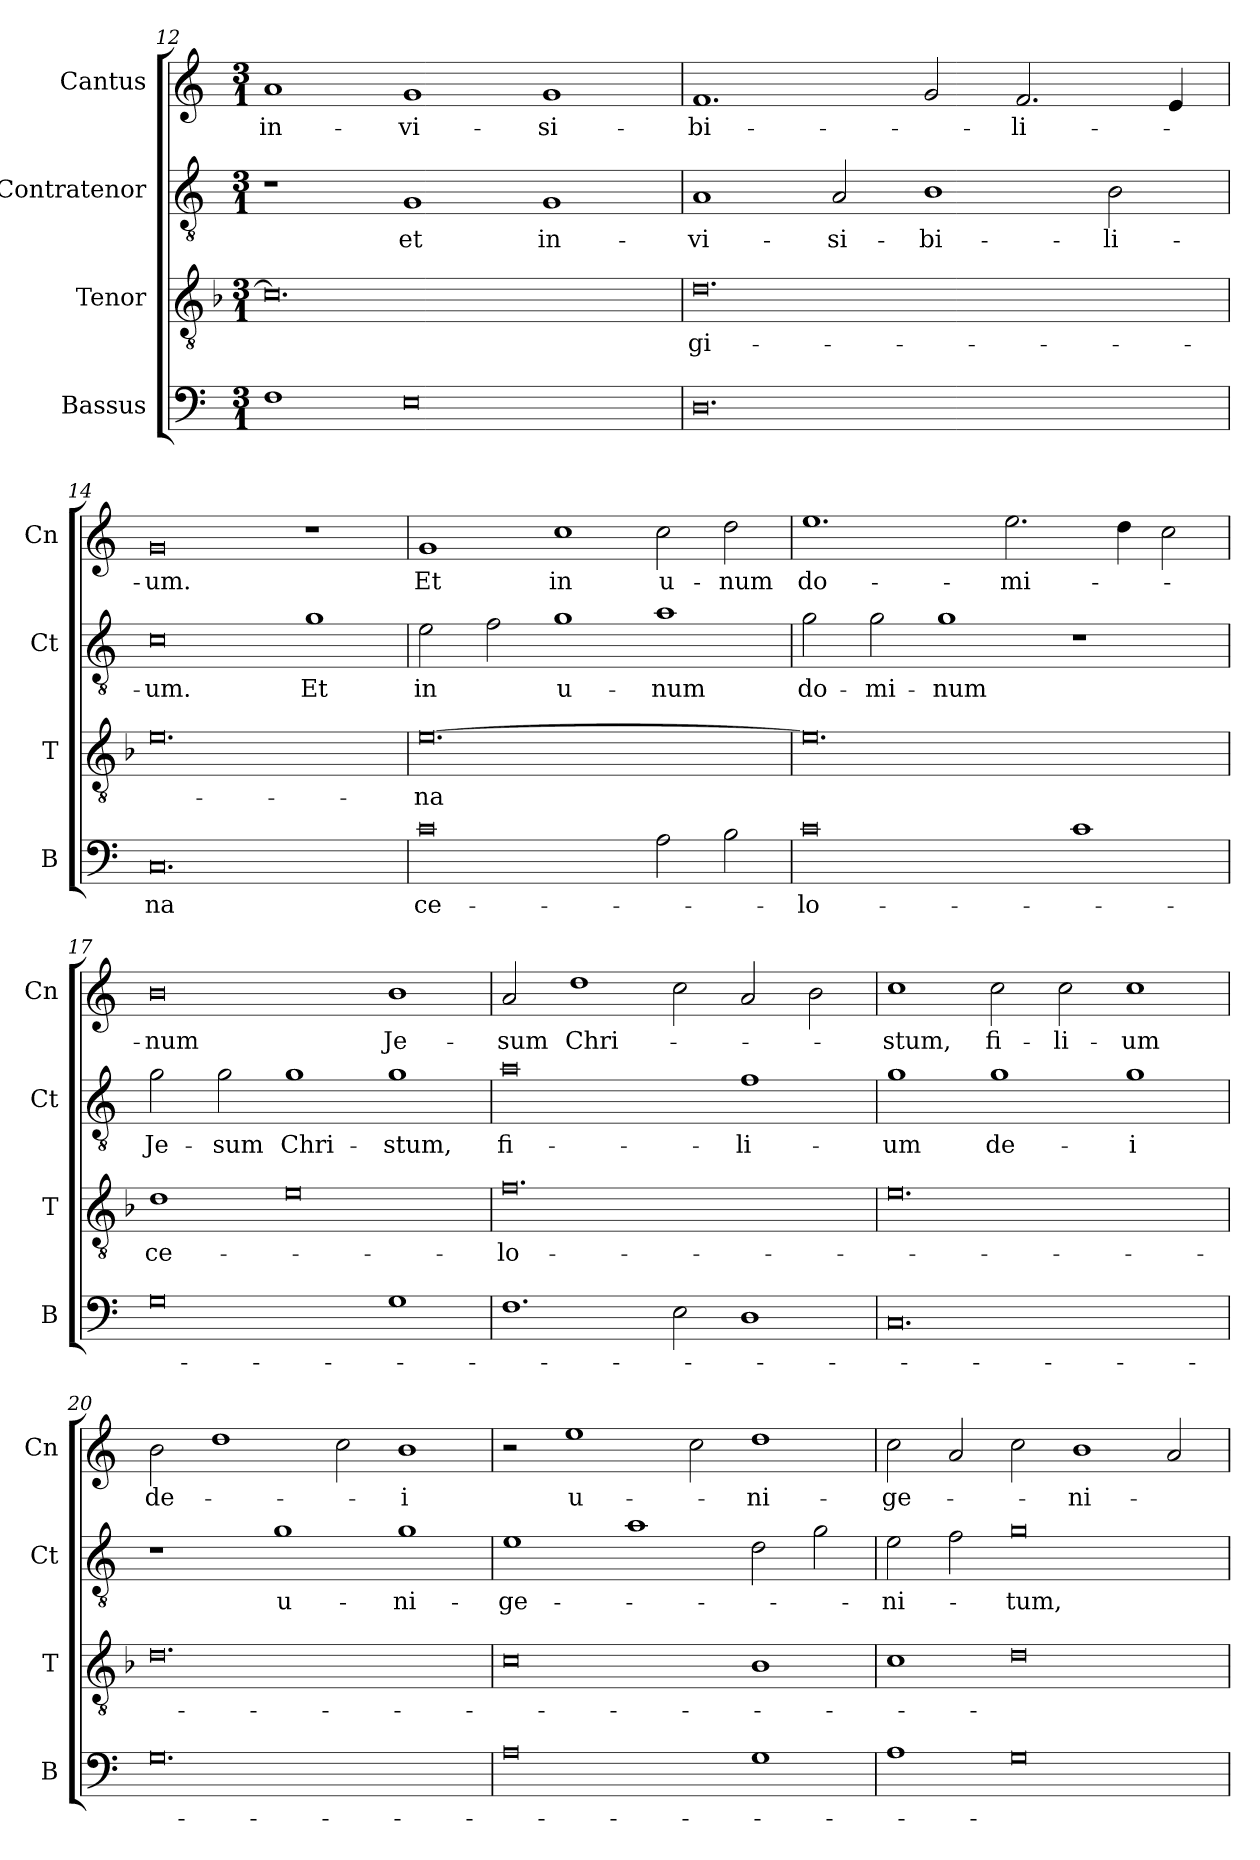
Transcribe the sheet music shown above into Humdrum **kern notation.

**kern	**text	**kern	**text	**kern	**text	**kern	**text
*part4	*part4	*part3	*part3	*part2	*part2	*part1	*part1
*staff4	*staff4	*staff3	*staff3	*staff2	*staff2	*staff1	*staff1
*I"Bassus	*	*I"Tenor	*	*I"Contratenor	*	*I"Cantus	*
*I'B	*	*I'T	*	*I'Ct	*	*I'Cn	*
*clefF4	*	*clefGv2	*	*clefGv2	*	*clefG2	*
*k[]	*	*k[b-]	*	*k[]	*	*k[]	*
*M3/1	*	*M3/1	*	*M3/1	*	*M3/1	*
=12	=12	=12	=12	=12	=12	=12	=12
1F	.	0.c]	.	1r	.	1a	in-
0E	.	.	.	1G	et	1g	-vi-
.	.	.	.	1G	in-	1g	-si-
=13	=13	=13	=13	=13	=13	=13	=13
0.D	.	0.d	-gi-	1A	-vi-	1.f	-bi-
.	.	.	.	2A/	-si-	.	.
.	.	.	.	1B	-bi-	2g/	.
.	.	.	.	.	.	2.f/	-li-
.	.	.	.	2B\	-li-	.	.
.	.	.	.	.	.	4e/	.
=14	=14	=14	=14	=14	=14	=14	=14
0.C	-na	0.e	.	0c	-um.	0g	-um.
.	.	.	.	1g	Et	1r	.
=15	=15	=15	=15	=15	=15	=15	=15
0c	ce-	[0.e	-na	2e\	in	1g	Et
.	.	.	.	2f\	.	.	.
.	.	.	.	1g	u-	1cc	in
2A\	.	.	.	1a	-num	2cc\	u-
2B\	.	.	.	.	.	2dd\	-num
=16	=16	=16	=16	=16	=16	=16	=16
0c	-lo-	0.e]	.	2g\	do-	1.ee	do-
.	.	.	.	2g\	-mi-	.	.
.	.	.	.	1g	-num	.	.
.	.	.	.	.	.	2.ee\	-mi-
1c	.	.	.	1r	.	.	.
.	.	.	.	.	.	4dd\	.
.	.	.	.	.	.	2cc\	.
=17	=17	=17	=17	=17	=17	=17	=17
0G	.	1d	ce-	2g\	Je-	0b	-num
.	.	.	.	2g\	-sum	.	.
.	.	0e	.	1g	Chri-	.	.
1G	.	.	.	1g	-stum,	1b	Je-
=18	=18	=18	=18	=18	=18	=18	=18
1.F	.	0.f	-lo-	0a	fi-	2a/	-sum
.	.	.	.	.	.	1dd	Chri-
2E\	.	.	.	.	.	2cc\	.
1D	.	.	.	1f	-li-	2a/	.
.	.	.	.	.	.	2b\	.
=19	=19	=19	=19	=19	=19	=19	=19
0.C	.	0.e	.	1g	-um	1cc	-stum,
.	.	.	.	1g	de-	2cc\	fi-
.	.	.	.	.	.	2cc\	-li-
.	.	.	.	1g	-i	1cc	-um
=20	=20	=20	=20	=20	=20	=20	=20
0.G	.	0.d	.	1r	.	2b\	de-
.	.	.	.	.	.	1dd	.
.	.	.	.	1g	u-	.	.
.	.	.	.	.	.	2cc\	.
.	.	.	.	1g	-ni-	1b	-i
=21	=21	=21	=21	=21	=21	=21	=21
0A	.	0c	.	1e	-ge-	2r	.
.	.	.	.	.	.	1ee	u-
.	.	.	.	1a	.	.	.
.	.	.	.	.	.	2cc\	.
1G	.	1B-	.	2d\	.	1dd	-ni-
.	.	.	.	2g\	.	.	.
=22	=22	=22	=22	=22	=22	=22	=22
1A	.	1c	.	2e\	-ni-	2cc\	-ge-
.	.	.	.	2f\	.	2a/	.
0G	.	0d	.	0g	-tum,	2cc\	.
.	.	.	.	.	.	1b	-ni-
.	.	.	.	.	.	2a/	.
=	=	=	=	=	=	=	=
*-	*-	*-	*-	*-	*-	*-	*-
